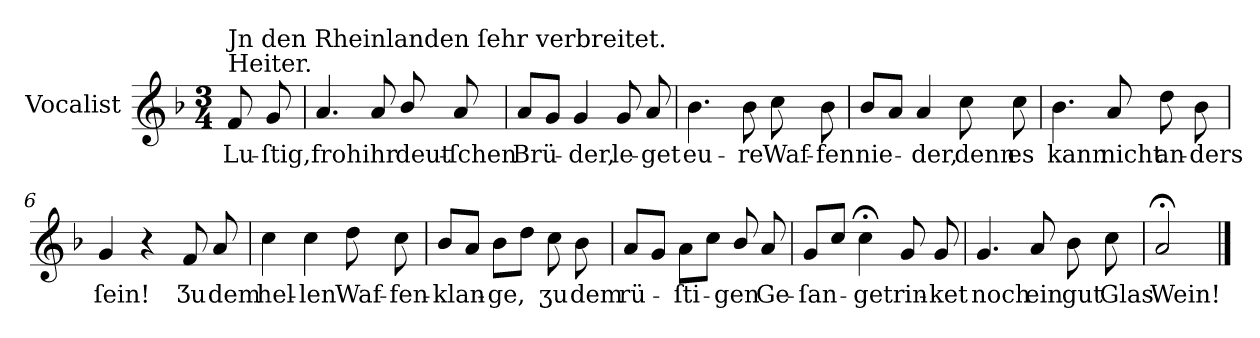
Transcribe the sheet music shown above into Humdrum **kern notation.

**kern	**text
*part1	*part1
*staff1	*staff1
*I"Vocalist	*
*k[b-]	*
*F:	*
*M3/4	*
=	=
!LO:TX:a:t=Heiter.	!
!LO:TX:a:t=Jn den Rheinlanden ſehr verbreitet.	!
8f	Lu-
8g	-ſtig,
=1	=1
4.a	froh
8a	ihr
8b-/	deut-
8a	-ſchen
=2	=2
8aL	Brü-
8gJ	.
4g	-der,
8g	le-
8a	-get
=3	=3
4.b-	eu-
8b-	-re
8cc	Waf-
8b-	-fen
=4	=4
8b-L	nie-
8aJ	.
4a	-der,
8cc	denn
8cc	es
=5	=5
4.b-	kann
8a	nicht
8dd	an-
8b-	-ders
=6	=6
4g	ſein!
4r	.
8f	Ʒu
8a	dem
=7	=7
4cc	hel-
4cc	-len
8dd	Waf-
8cc	-fen-
=8	=8
8b-L	-klan-
8aJ	.
8b-L	-ge,
8ddJ	.
8cc	ʒu
8b-	dem
=9	=9
8aL	rü-
8gJ	.
8aL	-ſti-
8ccJ	.
8b-/	-gen
8a	Ge-
=10	=10
8gL	-ſan-
8ccJ	.
4cc;<	-ge
8g	trin-
8g	-ket
=11	=11
4.g	noch
8a	ein
8b-	gut
8cc	Glas
=12	=12
2a;<	Wein!
==	==
*-	*-
